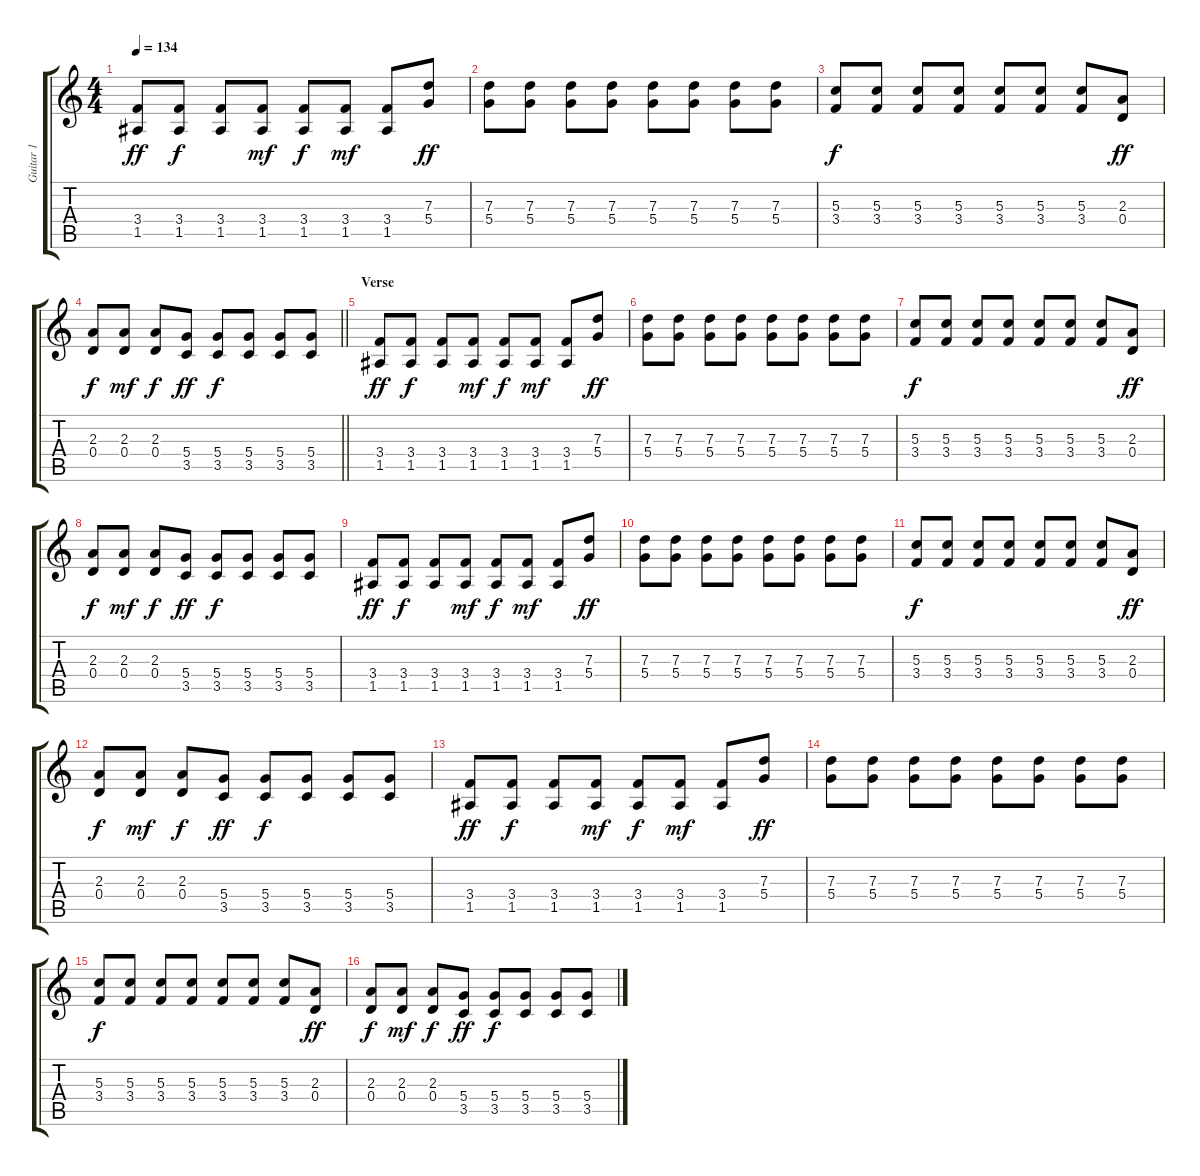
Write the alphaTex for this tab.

\track ("Guitar 1" "Guitar 1") {instrument electricguitarmuted}
\staff {score tabs}
\tuning (E4 B3 G3 D3 A2 E2) {hide}
\ts (4 4)
\tempo 134
\clef g2
\ks c
(3.4 1.5).8{dy ff instrument electricguitarmuted} (3.4 1.5).8{dy f} (3.4 1.5).8 (3.4 1.5).8{dy mf} (3.4 1.5).8{dy f} (3.4 1.5).8{dy mf} (3.4 1.5).8 (7.3 5.4).8{dy ff} |
(7.3 5.4).8 (7.3 5.4).8 (7.3 5.4).8 (7.3 5.4).8 (7.3 5.4).8 (7.3 5.4).8 (7.3 5.4).8 (7.3 5.4).8 |
(5.3 3.4).8{dy f} (5.3 3.4).8 (5.3 3.4).8 (5.3 3.4).8 (5.3 3.4).8 (5.3 3.4).8 (5.3 3.4).8 (2.3 0.4).8{dy ff} |
\barLineRight lightlight
(2.3 0.4).8{dy f} (2.3 0.4).8{dy mf} (2.3 0.4).8{dy f} (5.4 3.5).8{dy ff} (5.4 3.5).8{dy f} (5.4 3.5).8 (5.4 3.5).8 (5.4 3.5).8 |
\section ("" "Verse")
(3.4 1.5).8{dy ff} (3.4 1.5).8{dy f} (3.4 1.5).8 (3.4 1.5).8{dy mf} (3.4 1.5).8{dy f} (3.4 1.5).8{dy mf} (3.4 1.5).8 (7.3 5.4).8{dy ff} |
(7.3 5.4).8 (7.3 5.4).8 (7.3 5.4).8 (7.3 5.4).8 (7.3 5.4).8 (7.3 5.4).8 (7.3 5.4).8 (7.3 5.4).8 |
(5.3 3.4).8{dy f} (5.3 3.4).8 (5.3 3.4).8 (5.3 3.4).8 (5.3 3.4).8 (5.3 3.4).8 (5.3 3.4).8 (2.3 0.4).8{dy ff} |
(2.3 0.4).8{dy f} (2.3 0.4).8{dy mf} (2.3 0.4).8{dy f} (5.4 3.5).8{dy ff} (5.4 3.5).8{dy f} (5.4 3.5).8 (5.4 3.5).8 (5.4 3.5).8 |
(3.4 1.5).8{dy ff} (3.4 1.5).8{dy f} (3.4 1.5).8 (3.4 1.5).8{dy mf} (3.4 1.5).8{dy f} (3.4 1.5).8{dy mf} (3.4 1.5).8 (7.3 5.4).8{dy ff} |
(7.3 5.4).8 (7.3 5.4).8 (7.3 5.4).8 (7.3 5.4).8 (7.3 5.4).8 (7.3 5.4).8 (7.3 5.4).8 (7.3 5.4).8 |
(5.3 3.4).8{dy f} (5.3 3.4).8 (5.3 3.4).8 (5.3 3.4).8 (5.3 3.4).8 (5.3 3.4).8 (5.3 3.4).8 (2.3 0.4).8{dy ff} |
(2.3 0.4).8{dy f} (2.3 0.4).8{dy mf} (2.3 0.4).8{dy f} (5.4 3.5).8{dy ff} (5.4 3.5).8{dy f} (5.4 3.5).8 (5.4 3.5).8 (5.4 3.5).8 |
(3.4 1.5).8{dy ff} (3.4 1.5).8{dy f} (3.4 1.5).8 (3.4 1.5).8{dy mf} (3.4 1.5).8{dy f} (3.4 1.5).8{dy mf} (3.4 1.5).8 (7.3 5.4).8{dy ff} |
(7.3 5.4).8 (7.3 5.4).8 (7.3 5.4).8 (7.3 5.4).8 (7.3 5.4).8 (7.3 5.4).8 (7.3 5.4).8 (7.3 5.4).8 |
(5.3 3.4).8{dy f} (5.3 3.4).8 (5.3 3.4).8 (5.3 3.4).8 (5.3 3.4).8 (5.3 3.4).8 (5.3 3.4).8 (2.3 0.4).8{dy ff} |
(2.3 0.4).8{dy f} (2.3 0.4).8{dy mf} (2.3 0.4).8{dy f} (5.4 3.5).8{dy ff} (5.4 3.5).8{dy f} (5.4 3.5).8 (5.4 3.5).8 (5.4 3.5).8
